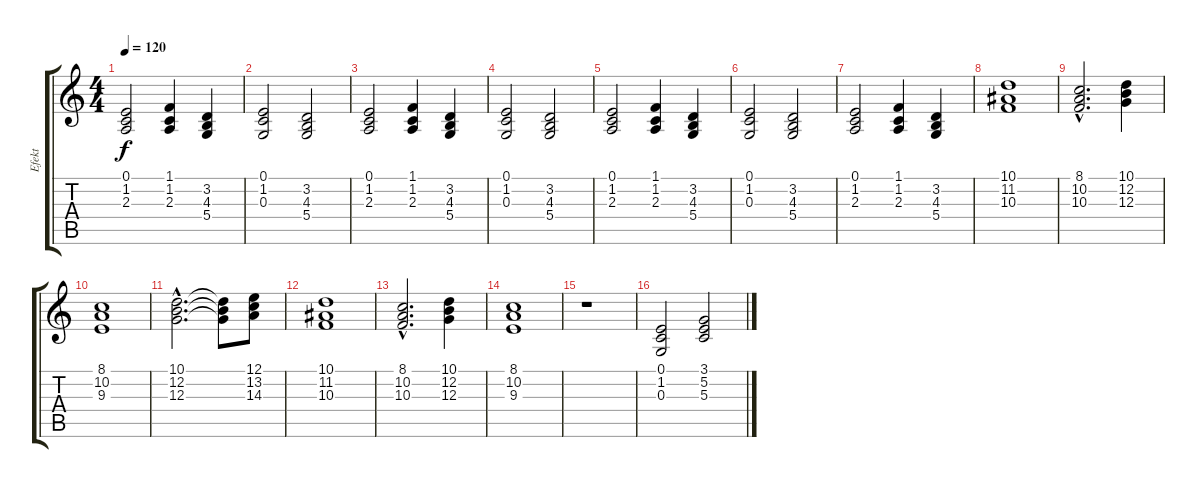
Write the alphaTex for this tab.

\track ("Efekt" "Efekt") {instrument synthstrings1}
\staff {score tabs}
\tuning (E4 B3 G3 D3 A2 E2) {hide}
\ts (4 4)
\tempo 120
\clef g2
\ks c
(0.1 1.2 2.3).2{dy f} (1.1 1.2 2.3).4 (3.2 4.3 5.4).4 |
(0.1 1.2 0.3).2 (3.2 4.3 5.4).2 |
(0.1 1.2 2.3).2 (1.1 1.2 2.3).4 (3.2 4.3 5.4).4 |
(0.1 1.2 0.3).2 (3.2 4.3 5.4).2 |
(0.1 1.2 2.3).2 (1.1 1.2 2.3).4 (3.2 4.3 5.4).4 |
(0.1 1.2 0.3).2 (3.2 4.3 5.4).2 |
(0.1 1.2 2.3).2 (1.1 1.2 2.3).4 (3.2 4.3 5.4).4 |
(10.1 11.2 10.3).1{volume 16} |
(8.1{hac} 10.2{hac} 10.3{hac}).2{d} (10.1 12.2 12.3).4 |
(8.1 10.2 9.3).1 |
(10.1{hac} 12.2{hac} 12.3{hac}).2{d} (10.1{t} 12.2{t} 12.3{t}).8 (12.1 13.2 14.3).8 |
(10.1 11.2 10.3).1 |
(8.1{hac} 10.2{hac} 10.3{hac}).2{d} (10.1 12.2 12.3).4 |
(8.1 10.2 9.3).1 |
r.1 |
(0.1 1.2 0.3).2{volume 8} (3.1 5.2 5.3).2
